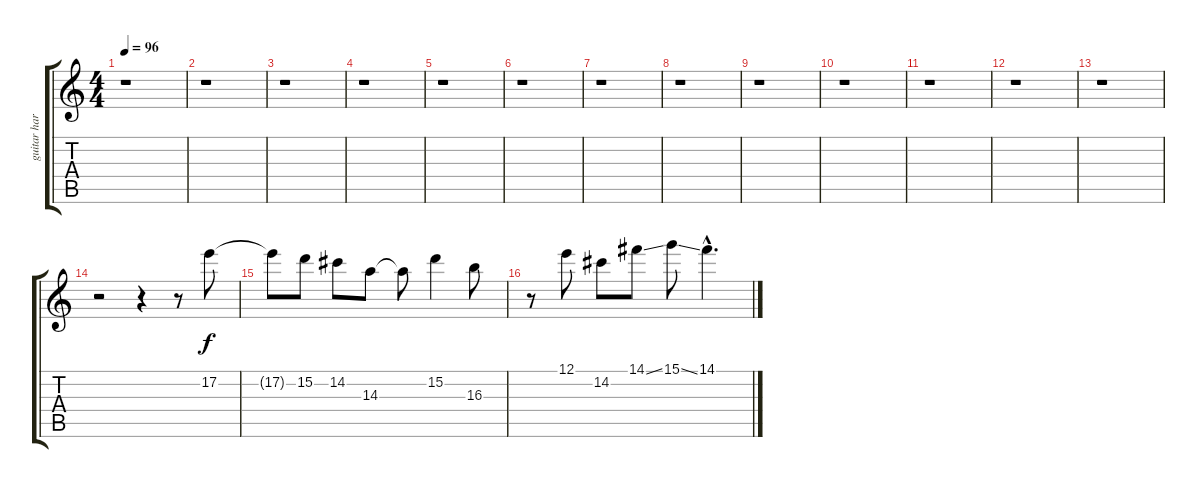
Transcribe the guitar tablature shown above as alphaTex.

\track ("guitar harmonics" "guitar har") {instrument guitarharmonics}
\staff {score tabs}
\tuning (E4 B3 G3 D3 A2 E2) {hide}
\ts (4 4)
\tempo 96
\clef g2
\ks c
r.1{dy f} |
r.1 |
r.1 |
r.1 |
r.1 |
r.1 |
r.1 |
r.1 |
r.1 |
r.1 |
r.1 |
r.1 |
r.1 |
r.2 r.4 r.8 17.2.8 |
17.2{t}.8 15.2.8 14.2.8 14.3.8 14.3{t}.8 15.2.4 16.3.8 |
r.8 12.1.8 14.2.8 14.1{ss}.8 15.1{ss}.8 14.1{hac}.4{d}
